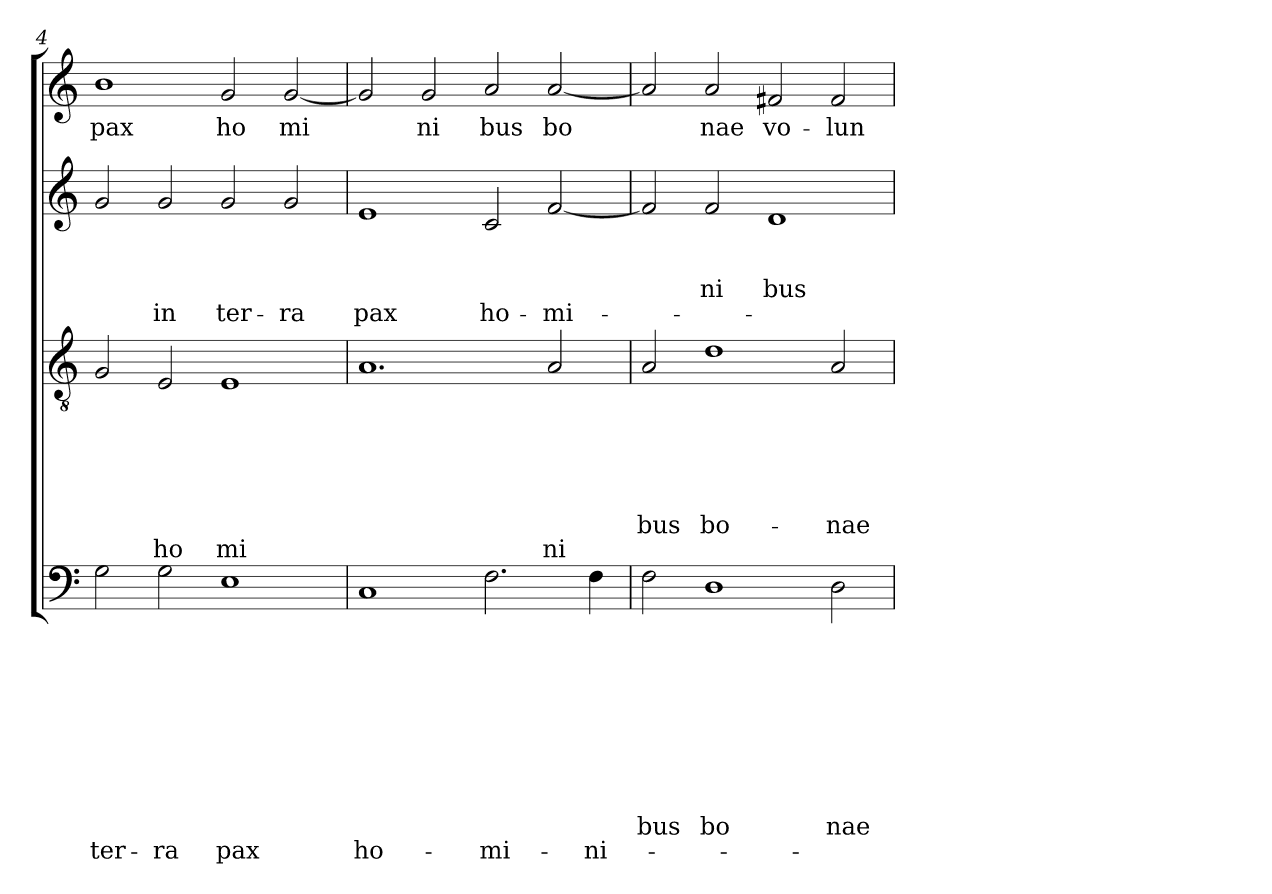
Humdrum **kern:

**kern	**text	**text	**text	**text	**text	**text	**text	**text	**text	**text	**kern	**text	**text	**text	**text	**text	**text	**text	**kern	**text	**text	**text	**text	**kern	**text
*part4	*part4	*part4	*part4	*part4	*part4	*part4	*part4	*part4	*part4	*part4	*part3	*part3	*part3	*part3	*part3	*part3	*part3	*part3	*part2	*part2	*part2	*part2	*part2	*part1	*part1
*staff4	*staff4	*staff4	*staff4	*staff4	*staff4	*staff4	*staff4	*staff4	*staff4	*staff4	*staff3	*staff3	*staff3	*staff3	*staff3	*staff3	*staff3	*staff3	*staff2	*staff2	*staff2	*staff2	*staff2	*staff1	*staff1
*clefF4	*	*	*	*	*	*	*	*	*	*	*clefGv2	*	*	*	*	*	*	*	*clefG2	*	*	*	*	*clefG2	*
*k[]	*	*	*	*	*	*	*	*	*	*	*k[]	*	*	*	*	*	*	*	*k[]	*	*	*	*	*k[]	*
*C:	*	*	*	*	*	*	*	*	*	*	*C:	*	*	*	*	*	*	*	*C:	*	*	*	*	*C:	*
=4	=4	=4	=4	=4	=4	=4	=4	=4	=4	=4	=4	=4	=4	=4	=4	=4	=4	=4	=4	=4	=4	=4	=4	=4	=4
!	!	!	!	!	!	!	!	!	!	!LO:LY:b	!	!	!	!	!	!	!	!	!	!	!	!	!	!	!LO:LY:b
2G\	.	.	.	.	.	.	.	.	.	ter-	2G/	.	.	.	.	.	.	.	2g/	.	.	.	.	1b	pax
!	!	!	!	!	!	!	!	!	!	!LO:LY:b	!	!	!	!	!	!	!	!LO:LY:b	!	!	!	!	!LO:LY:b	!	!
2G\	.	.	.	.	.	.	.	.	.	-ra	2E/	.	.	.	.	.	.	ho	2g/	.	.	.	in	.	.
!	!	!	!	!	!	!	!	!	!	!LO:LY:b	!	!	!	!	!	!	!	!LO:LY:b	!	!	!	!	!LO:LY:b	!	!LO:LY:b
1E	.	.	.	.	.	.	.	.	.	pax	1E	.	.	.	.	.	.	mi	2g/	.	.	.	ter-	2g/	ho
!	!	!	!	!	!	!	!	!	!	!	!	!	!	!	!	!	!	!	!	!	!	!	!LO:LY:b	!	!LO:LY:b
.	.	.	.	.	.	.	.	.	.	.	.	.	.	.	.	.	.	.	2g/	.	.	.	-ra	[<2g/	mi
=5	=5	=5	=5	=5	=5	=5	=5	=5	=5	=5	=5	=5	=5	=5	=5	=5	=5	=5	=5	=5	=5	=5	=5	=5	=5
!	!	!	!	!	!	!	!	!	!	!LO:LY:b	!	!	!	!	!	!	!	!	!	!	!	!	!LO:LY:b	!	!
1C	.	.	.	.	.	.	.	.	.	ho-	1.A	.	.	.	.	.	.	.	1e	.	.	.	pax	2g/]	.
!	!	!	!	!	!	!	!	!	!	!	!	!	!	!	!	!	!	!	!	!	!	!	!	!	!LO:LY:b
.	.	.	.	.	.	.	.	.	.	.	.	.	.	.	.	.	.	.	.	.	.	.	.	2g/	ni
!	!	!	!	!	!	!	!	!	!	!LO:LY:b	!	!	!	!	!	!	!	!	!	!	!	!	!LO:LY:b	!	!LO:LY:b
2.F\	.	.	.	.	.	.	.	.	.	-mi-	.	.	.	.	.	.	.	.	2c/	.	.	.	ho-	2a/	bus
!	!	!	!	!	!	!	!	!	!	!	!	!	!	!	!	!	!	!LO:LY:b	!	!	!	!	!LO:LY:b	!	!LO:LY:b
.	.	.	.	.	.	.	.	.	.	.	2A/	.	.	.	.	.	.	ni	[<2f/	.	.	.	-mi-	[<2a/	bo
!	!	!	!	!	!	!	!	!	!	!LO:LY:b	!	!	!	!	!	!	!	!	!	!	!	!	!	!	!
4F\	.	.	.	.	.	.	.	.	.	-ni-	.	.	.	.	.	.	.	.	.	.	.	.	.	.	.
!!LO:LB:g=z
=6	=6	=6	=6	=6	=6	=6	=6	=6	=6	=6	=6	=6	=6	=6	=6	=6	=6	=6	=6	=6	=6	=6	=6	=6	=6
!	!	!	!	!	!	!	!	!	!LO:LY:b	!	!	!	!	!	!	!	!LO:LY:b	!	!	!	!	!	!	!	!
2F\	.	.	.	.	.	.	.	.	bus	.	2A/	.	.	.	.	.	bus	.	2f/]	.	.	.	.	2a/]	.
!	!	!	!	!	!	!	!	!	!LO:LY:b	!	!	!	!	!	!	!	!LO:LY:b	!	!	!	!	!LO:LY:b	!	!	!LO:LY:b
1D	.	.	.	.	.	.	.	.	bo	.	1d	.	.	.	.	.	bo-	.	2f/	.	.	-ni	.	2a/	nae
!	!	!	!	!	!	!	!	!	!	!	!	!	!	!	!	!	!	!	!	!	!	!LO:LY:b	!	!	!LO:LY:b
.	.	.	.	.	.	.	.	.	.	.	.	.	.	.	.	.	.	.	1d	.	.	bus	.	2f#X/	vo-
!	!	!	!	!	!	!	!	!	!LO:LY:b	!	!	!	!	!	!	!	!LO:LY:b	!	!	!	!	!	!	!	!LO:LY:b
2D\	.	.	.	.	.	.	.	.	nae	.	2A/	.	.	.	.	.	-nae	.	.	.	.	.	.	2f#/	-lun-
=	=	=	=	=	=	=	=	=	=	=	=	=	=	=	=	=	=	=	=	=	=	=	=	=	=
*-	*-	*-	*-	*-	*-	*-	*-	*-	*-	*-	*-	*-	*-	*-	*-	*-	*-	*-	*-	*-	*-	*-	*-	*-	*-
